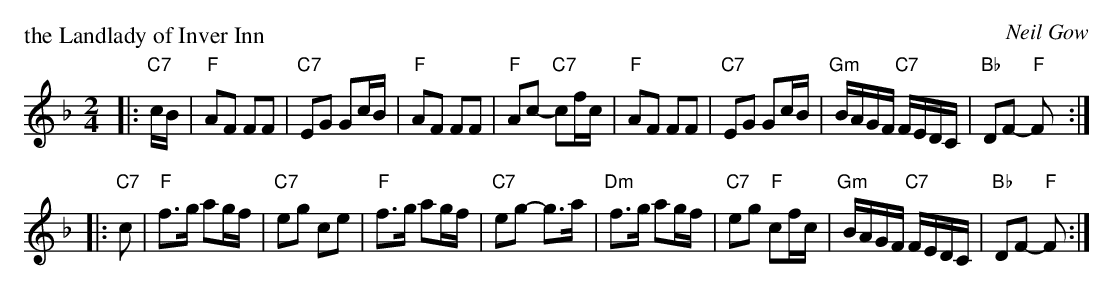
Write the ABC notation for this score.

X:1
P: the Landlady of Inver Inn
C: Neil Gow
M: 2/4
L: 1/16
K: F
|: "C7"cB \
| "F"A2F2 F2F2 | "C7"E2G2 G2cB | "F"A2F2 F2F2 | "F"A2c2- "C7"c2fc \
| "F"A2F2 F2F2 | "C7"E2G2 G2cB | "Gm"BAGF "C7"FEDC | "Bb"D2F2- "F"F2 :|
|: "C7"c2 \
| "F"f3g a2gf | "C7"e2g2 c2e2 | "F"f3g a2gf | "C7"e2g2- g3a \
| "Dm"f3g a2gf | "C7"e2g2 "F"c2fc | "Gm"BAGF "C7"FEDC | "Bb"D2F2- "F"F2 :|
